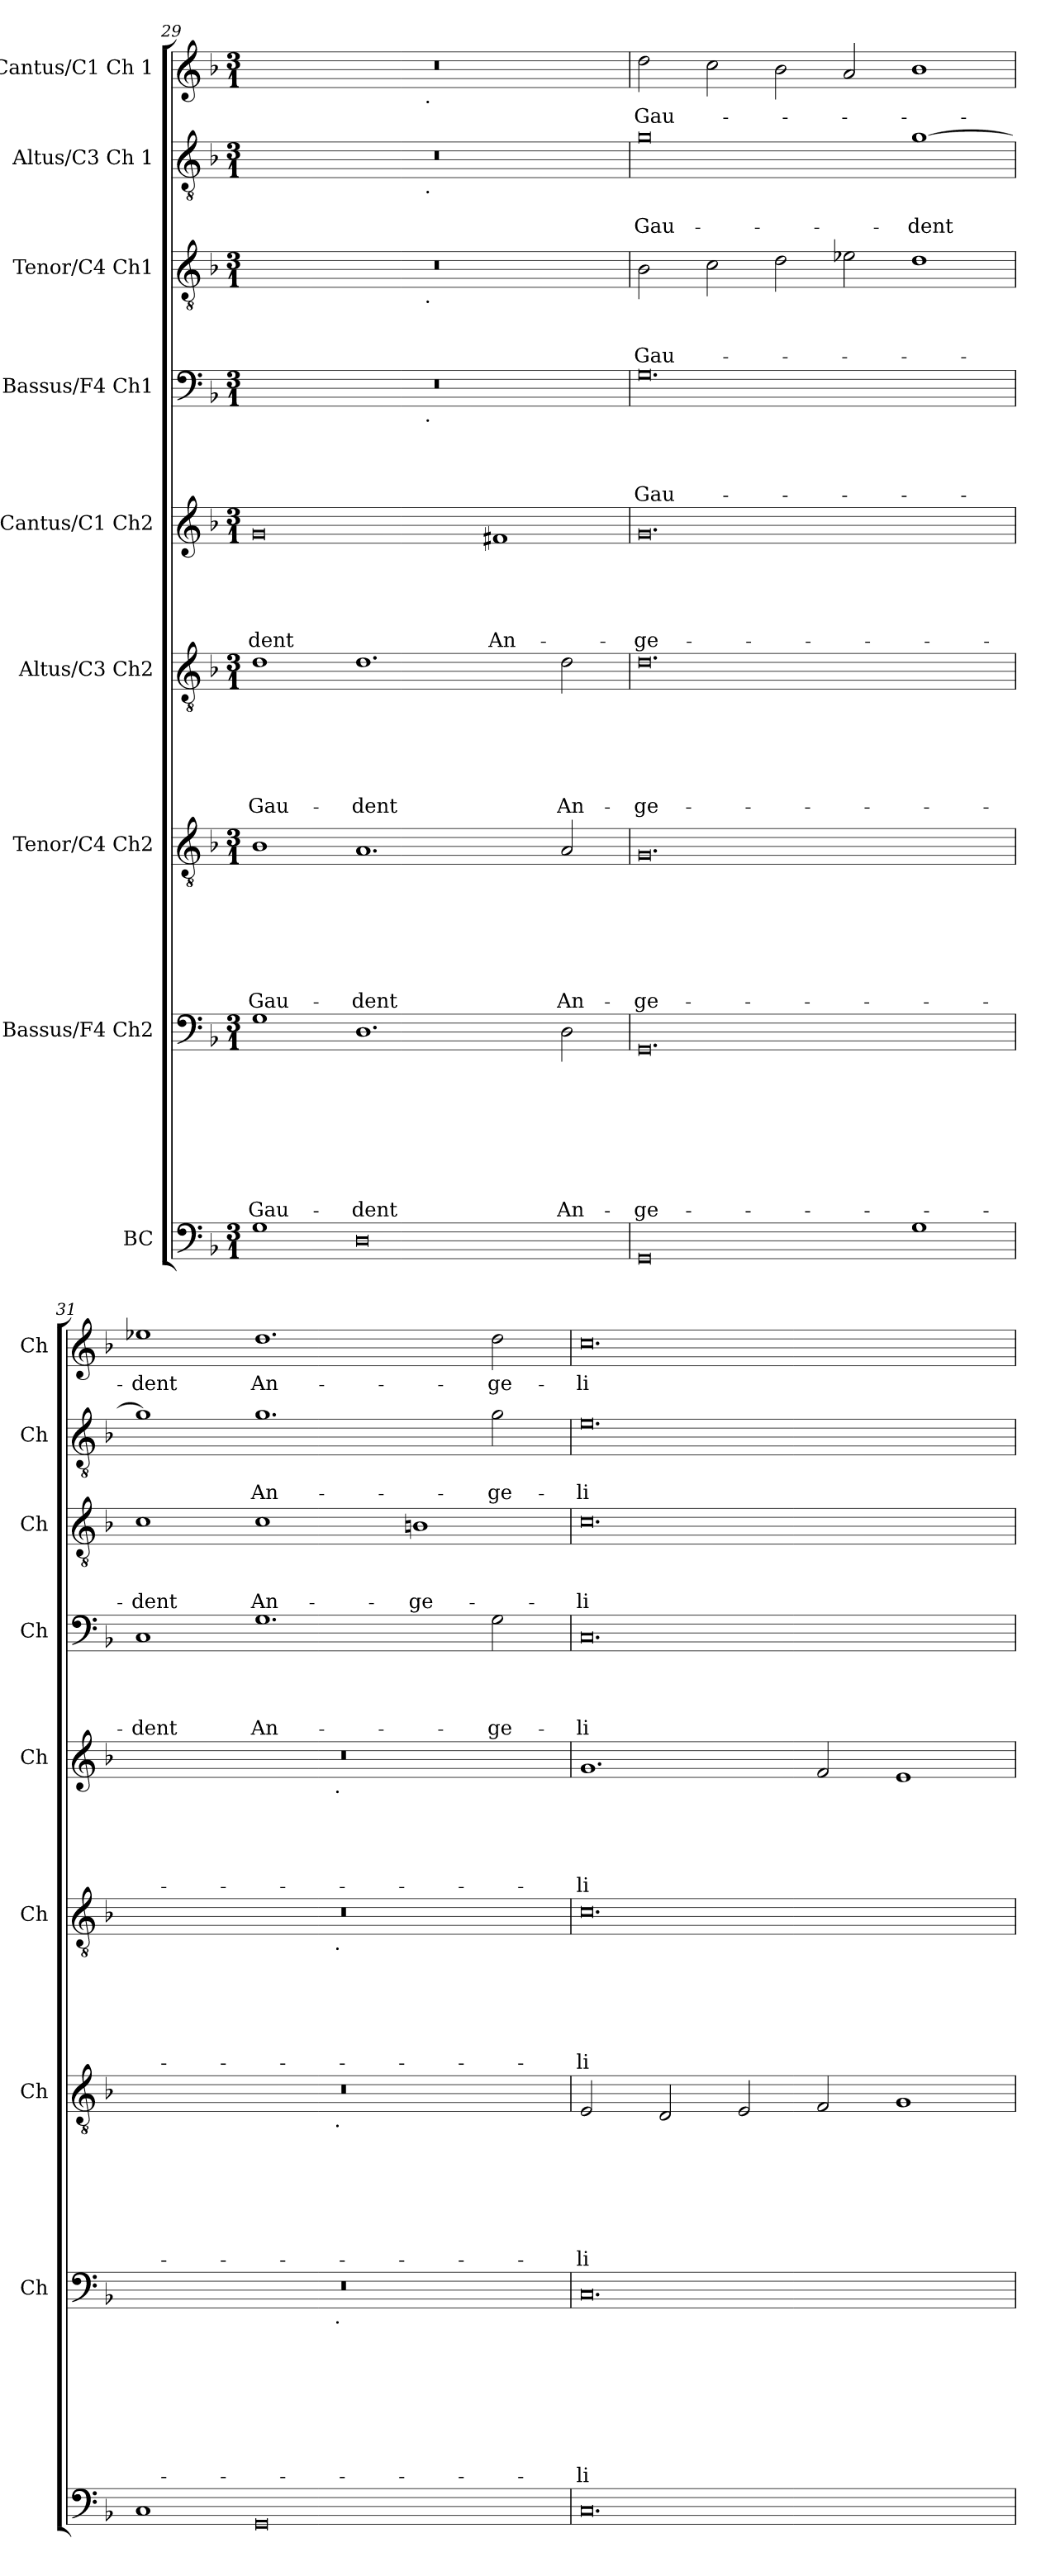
**kern	**kern	**text	**text	**text	**text	**text	**text	**text	**text	**kern	**text	**text	**text	**text	**text	**text	**text	**kern	**text	**text	**text	**text	**text	**text	**kern	**text	**text	**text	**text	**text	**kern	**text	**text	**text	**text	**kern	**text	**text	**text	**kern	**text	**text	**kern	**text
*part9	*part8	*part8	*part8	*part8	*part8	*part8	*part8	*part8	*part8	*part7	*part7	*part7	*part7	*part7	*part7	*part7	*part7	*part6	*part6	*part6	*part6	*part6	*part6	*part6	*part5	*part5	*part5	*part5	*part5	*part5	*part4	*part4	*part4	*part4	*part4	*part3	*part3	*part3	*part3	*part2	*part2	*part2	*part1	*part1
*staff9	*staff8	*staff8	*staff8	*staff8	*staff8	*staff8	*staff8	*staff8	*staff8	*staff7	*staff7	*staff7	*staff7	*staff7	*staff7	*staff7	*staff7	*staff6	*staff6	*staff6	*staff6	*staff6	*staff6	*staff6	*staff5	*staff5	*staff5	*staff5	*staff5	*staff5	*staff4	*staff4	*staff4	*staff4	*staff4	*staff3	*staff3	*staff3	*staff3	*staff2	*staff2	*staff2	*staff1	*staff1
*I"BC	*I"Bassus/F4 Ch2	*	*	*	*	*	*	*	*	*I"Tenor/C4 Ch2	*	*	*	*	*	*	*	*I"Altus/C3 Ch2	*	*	*	*	*	*	*I"Cantus/C1 Ch2	*	*	*	*	*	*I"Bassus/F4 Ch1	*	*	*	*	*I"Tenor/C4 Ch1	*	*	*	*I"Altus/C3 Ch 1	*	*	*I"Cantus/C1 Ch 1	*
*	*I'Ch	*	*	*	*	*	*	*	*	*I'Ch	*	*	*	*	*	*	*	*I'Ch	*	*	*	*	*	*	*I'Ch	*	*	*	*	*	*I'Ch	*	*	*	*	*I'Ch	*	*	*	*I'Ch	*	*	*I'Ch	*
!!LO:PB:g=z
*clefF4	*clefF4	*	*	*	*	*	*	*	*	*clefGv2	*	*	*	*	*	*	*	*clefGv2	*	*	*	*	*	*	*clefG2	*	*	*	*	*	*clefF4	*	*	*	*	*clefGv2	*	*	*	*clefGv2	*	*	*clefG2	*
*k[b-]	*k[b-]	*	*	*	*	*	*	*	*	*k[b-]	*	*	*	*	*	*	*	*k[b-]	*	*	*	*	*	*	*k[b-]	*	*	*	*	*	*k[b-]	*	*	*	*	*k[b-]	*	*	*	*k[b-]	*	*	*k[b-]	*
*F:	*F:	*	*	*	*	*	*	*	*	*F:	*	*	*	*	*	*	*	*F:	*	*	*	*	*	*	*F:	*	*	*	*	*	*F:	*	*	*	*	*F:	*	*	*	*F:	*	*	*F:	*
*M3/1	*M3/1	*	*	*	*	*	*	*	*	*M3/1	*	*	*	*	*	*	*	*M3/1	*	*	*	*	*	*	*M3/1	*	*	*	*	*	*M3/1	*	*	*	*	*M3/1	*	*	*	*M3/1	*	*	*M3/1	*
=29	=29	=29	=29	=29	=29	=29	=29	=29	=29	=29	=29	=29	=29	=29	=29	=29	=29	=29	=29	=29	=29	=29	=29	=29	=29	=29	=29	=29	=29	=29	=29	=29	=29	=29	=29	=29	=29	=29	=29	=29	=29	=29	=29	=29
!	!	!	!	!	!	!	!	!	!LO:LY:b	!	!	!	!	!	!	!	!LO:LY:b	!	!	!	!	!	!	!LO:LY:b	!	!	!	!	!	!LO:LY:b	!	!	!	!	!	!	!	!	!	!	!	!	!	!
*	*	*	*	*	*	*	*	*	*	*	*	*	*	*	*	*	*	*	*	*	*	*	*	*	*	*	*	*	*	*	*^	*	*	*	*	*^	*	*	*	*^	*	*	*^	*
1G	1G	.	.	.	.	.	.	.	Gau-	1B-	.	.	.	.	.	.	Gau-	1d	.	.	.	.	.	Gau-	0g	.	.	.	.	-dent	0.r	1.ryy	.	.	.	.	0.r	1.ryy	.	.	.	0.r	1.ryy	.	.	0.r	1.ryy	.
!	!	!	!	!	!	!	!	!	!LO:LY:b	!	!	!	!	!	!	!	!LO:LY:b	!	!	!	!	!	!	!LO:LY:b	!	!	!	!	!	!	!	!	!	!	!	!	!	!	!	!	!	!	!	!	!	!	!	!
0D	1.D	.	.	.	.	.	.	.	-dent	1.A	.	.	.	.	.	.	-dent	1.d	.	.	.	.	.	-dent	.	.	.	.	.	.	.	.	.	.	.	.	.	.	.	.	.	.	.	.	.	.	.	.
!	!	!	!	!	!	!	!	!	!	!	!	!	!	!	!	!	!	!	!	!	!	!	!	!	!	!	!	!	!	!	!	!	!	!	!	!	!	!	!	!	!	!	!	!	!	!	!LO:TX:b:t=.	!
!	!	!	!	!	!	!	!	!	!	!	!	!	!	!	!	!	!	!	!	!	!	!	!	!	!	!	!	!	!	!	!	!	!	!	!	!	!	!	!	!	!	!	!LO:TX:b:t=.	!	!	!	!	!
!	!	!	!	!	!	!	!	!	!	!	!	!	!	!	!	!	!	!	!	!	!	!	!	!	!	!	!	!	!	!	!	!	!	!	!	!	!	!LO:TX:b:t=.	!	!	!	!	!	!	!	!	!	!
!	!	!	!	!	!	!	!	!	!	!	!	!	!	!	!	!	!	!	!	!	!	!	!	!	!	!	!	!	!	!	!	!LO:TX:b:t=.	!	!	!	!	!	!	!	!	!	!	!	!	!	!	!	!
.	.	.	.	.	.	.	.	.	.	.	.	.	.	.	.	.	.	.	.	.	.	.	.	.	.	.	.	.	.	.	.	1.ryy	.	.	.	.	.	1.ryy	.	.	.	.	1.ryy	.	.	.	1.ryy	.
!	!	!	!	!	!	!	!	!	!	!	!	!	!	!	!	!	!	!	!	!	!	!	!	!	!	!	!	!	!	!LO:LY:b	!	!	!	!	!	!	!	!	!	!	!	!	!	!	!	!	!	!
.	.	.	.	.	.	.	.	.	.	.	.	.	.	.	.	.	.	.	.	.	.	.	.	.	1f#X	.	.	.	.	An-	.	.	.	.	.	.	.	.	.	.	.	.	.	.	.	.	.	.
!	!	!	!	!	!	!	!	!	!LO:LY:b	!	!	!	!	!	!	!	!LO:LY:b	!	!	!	!	!	!	!LO:LY:b	!	!	!	!	!	!	!	!	!	!	!	!	!	!	!	!	!	!	!	!	!	!	!	!
.	2D\	.	.	.	.	.	.	.	An-	2A/	.	.	.	.	.	.	An-	2d\	.	.	.	.	.	An-	.	.	.	.	.	.	.	.	.	.	.	.	.	.	.	.	.	.	.	.	.	.	.	.
=30	=30	=30	=30	=30	=30	=30	=30	=30	=30	=30	=30	=30	=30	=30	=30	=30	=30	=30	=30	=30	=30	=30	=30	=30	=30	=30	=30	=30	=30	=30	=30	=30	=30	=30	=30	=30	=30	=30	=30	=30	=30	=30	=30	=30	=30	=30	=30	=30
!	!	!	!	!	!	!	!	!	!LO:LY:b:rj	!	!	!	!	!	!	!	!LO:LY:b:rj	!	!	!	!	!	!	!LO:LY:b:rj	!	!	!	!	!	!LO:LY:b:rj	!	!	!	!	!	!LO:LY:b	!	!	!	!	!LO:LY:b	!	!	!	!LO:LY:b	!	!	!LO:LY:b
*	*	*	*	*	*	*	*	*	*	*	*	*	*	*	*	*	*	*	*	*	*	*	*	*	*	*	*	*	*	*	*v	*v	*	*	*	*	*	*	*	*	*	*v	*v	*	*	*v	*v	*
*	*	*	*	*	*	*	*	*	*	*	*	*	*	*	*	*	*	*	*	*	*	*	*	*	*	*	*	*	*	*	*	*	*	*	*	*v	*v	*	*	*	*	*	*	*	*
0GG	0.GG	.	.	.	.	.	.	.	-ge-	0.G	.	.	.	.	.	.	-ge-	0.d	.	.	.	.	.	-ge-	0.g	.	.	.	.	-ge-	0.G	.	.	.	Gau-	2B-\	.	.	Gau-	0g	.	Gau-	2dd\	Gau-
.	.	.	.	.	.	.	.	.	.	.	.	.	.	.	.	.	.	.	.	.	.	.	.	.	.	.	.	.	.	.	.	.	.	.	.	2c\	.	.	.	.	.	.	2cc\	.
.	.	.	.	.	.	.	.	.	.	.	.	.	.	.	.	.	.	.	.	.	.	.	.	.	.	.	.	.	.	.	.	.	.	.	.	2d\	.	.	.	.	.	.	2b-\	.
.	.	.	.	.	.	.	.	.	.	.	.	.	.	.	.	.	.	.	.	.	.	.	.	.	.	.	.	.	.	.	.	.	.	.	.	2e-X\	.	.	.	.	.	.	2a/	.
!	!	!	!	!	!	!	!	!	!	!	!	!	!	!	!	!	!	!	!	!	!	!	!	!	!	!	!	!	!	!	!	!	!	!	!	!	!	!	!	!	!	!LO:LY:b	!	!
1G	.	.	.	.	.	.	.	.	.	.	.	.	.	.	.	.	.	.	.	.	.	.	.	.	.	.	.	.	.	.	.	.	.	.	.	1d	.	.	.	[>1g	.	-dent	1b-	.
=31	=31	=31	=31	=31	=31	=31	=31	=31	=31	=31	=31	=31	=31	=31	=31	=31	=31	=31	=31	=31	=31	=31	=31	=31	=31	=31	=31	=31	=31	=31	=31	=31	=31	=31	=31	=31	=31	=31	=31	=31	=31	=31	=31	=31
!	!	!	!	!	!	!	!	!	!	!	!	!	!	!	!	!	!	!	!	!	!	!	!	!	!	!	!	!	!	!	!	!	!	!	!LO:LY:b	!	!	!	!LO:LY:b	!	!	!	!	!LO:LY:b
*	*^	*	*	*	*	*	*	*	*	*^	*	*	*	*	*	*	*	*^	*	*	*	*	*	*	*^	*	*	*	*	*	*	*	*	*	*	*	*	*	*	*	*	*	*	*
1C	0.r	1.ryy	.	.	.	.	.	.	.	.	0.r	1.ryy	.	.	.	.	.	.	.	0.r	1.ryy	.	.	.	.	.	.	0.r	1.ryy	.	.	.	.	.	1C	.	.	.	-dent	1c	.	.	-dent	1g]	.	.	1ee-X	-dent
!	!	!	!	!	!	!	!	!	!	!	!	!	!	!	!	!	!	!	!	!	!	!	!	!	!	!	!	!	!	!	!	!	!	!	!	!	!	!	!LO:LY:b	!	!	!	!LO:LY:b	!	!	!LO:LY:b	!	!LO:LY:b
0GG	.	.	.	.	.	.	.	.	.	.	.	.	.	.	.	.	.	.	.	.	.	.	.	.	.	.	.	.	.	.	.	.	.	.	1.G	.	.	.	An-	1c	.	.	An-	1.g	.	An-	1.dd	An-
!	!	!	!	!	!	!	!	!	!	!	!	!	!	!	!	!	!	!	!	!	!	!	!	!	!	!	!	!	!LO:TX:b:t=.	!	!	!	!	!	!	!	!	!	!	!	!	!	!	!	!	!	!	!
!	!	!	!	!	!	!	!	!	!	!	!	!	!	!	!	!	!	!	!	!	!LO:TX:b:t=.	!	!	!	!	!	!	!	!	!	!	!	!	!	!	!	!	!	!	!	!	!	!	!	!	!	!	!
!	!	!	!	!	!	!	!	!	!	!	!	!LO:TX:b:t=.	!	!	!	!	!	!	!	!	!	!	!	!	!	!	!	!	!	!	!	!	!	!	!	!	!	!	!	!	!	!	!	!	!	!	!	!
!	!	!LO:TX:b:t=.	!	!	!	!	!	!	!	!	!	!	!	!	!	!	!	!	!	!	!	!	!	!	!	!	!	!	!	!	!	!	!	!	!	!	!	!	!	!	!	!	!	!	!	!	!	!
.	.	1.ryy	.	.	.	.	.	.	.	.	.	1.ryy	.	.	.	.	.	.	.	.	1.ryy	.	.	.	.	.	.	.	1.ryy	.	.	.	.	.	.	.	.	.	.	.	.	.	.	.	.	.	.	.
!	!	!	!	!	!	!	!	!	!	!	!	!	!	!	!	!	!	!	!	!	!	!	!	!	!	!	!	!	!	!	!	!	!	!	!	!	!	!	!	!	!	!	!LO:LY:b	!	!	!	!	!
.	.	.	.	.	.	.	.	.	.	.	.	.	.	.	.	.	.	.	.	.	.	.	.	.	.	.	.	.	.	.	.	.	.	.	.	.	.	.	.	1Bn	.	.	-ge-	.	.	.	.	.
!	!	!	!	!	!	!	!	!	!	!	!	!	!	!	!	!	!	!	!	!	!	!	!	!	!	!	!	!	!	!	!	!	!	!	!	!	!	!	!LO:LY:b	!	!	!	!	!	!	!LO:LY:b	!	!LO:LY:b
.	.	.	.	.	.	.	.	.	.	.	.	.	.	.	.	.	.	.	.	.	.	.	.	.	.	.	.	.	.	.	.	.	.	.	2G\	.	.	.	-ge-	.	.	.	.	2g\	.	-ge-	2dd\	-ge-
=32	=32	=32	=32	=32	=32	=32	=32	=32	=32	=32	=32	=32	=32	=32	=32	=32	=32	=32	=32	=32	=32	=32	=32	=32	=32	=32	=32	=32	=32	=32	=32	=32	=32	=32	=32	=32	=32	=32	=32	=32	=32	=32	=32	=32	=32	=32	=32	=32
!	!	!	!	!	!	!	!	!	!	!LO:LY:b	!	!	!	!	!	!	!	!	!LO:LY:b	!	!	!	!	!	!	!	!LO:LY:b	!	!	!	!	!	!	!LO:LY:b	!	!	!	!	!LO:LY:b:rj	!	!	!	!LO:LY:b:rj	!	!	!LO:LY:b:rj	!	!LO:LY:b:rj
*	*v	*v	*	*	*	*	*	*	*	*	*	*	*	*	*	*	*	*	*	*v	*v	*	*	*	*	*	*	*v	*v	*	*	*	*	*	*	*	*	*	*	*	*	*	*	*	*	*	*	*
*	*	*	*	*	*	*	*	*	*	*v	*v	*	*	*	*	*	*	*	*	*	*	*	*	*	*	*	*	*	*	*	*	*	*	*	*	*	*	*	*	*	*	*	*	*	*
0.C	0.C	.	.	.	.	.	.	.	-li	2E/	.	.	.	.	.	.	-li	0.c	.	.	.	.	.	-li	1.g	.	.	.	.	-li	0.C	.	.	.	-li	0.c	.	.	-li	0.e	.	-li	0.cc	-li
.	.	.	.	.	.	.	.	.	.	2D/	.	.	.	.	.	.	.	.	.	.	.	.	.	.	.	.	.	.	.	.	.	.	.	.	.	.	.	.	.	.	.	.	.	.
.	.	.	.	.	.	.	.	.	.	2E/	.	.	.	.	.	.	.	.	.	.	.	.	.	.	.	.	.	.	.	.	.	.	.	.	.	.	.	.	.	.	.	.	.	.
.	.	.	.	.	.	.	.	.	.	2F/	.	.	.	.	.	.	.	.	.	.	.	.	.	.	2f/	.	.	.	.	.	.	.	.	.	.	.	.	.	.	.	.	.	.	.
.	.	.	.	.	.	.	.	.	.	1G	.	.	.	.	.	.	.	.	.	.	.	.	.	.	1e	.	.	.	.	.	.	.	.	.	.	.	.	.	.	.	.	.	.	.
=	=	=	=	=	=	=	=	=	=	=	=	=	=	=	=	=	=	=	=	=	=	=	=	=	=	=	=	=	=	=	=	=	=	=	=	=	=	=	=	=	=	=	=	=
*-	*-	*-	*-	*-	*-	*-	*-	*-	*-	*-	*-	*-	*-	*-	*-	*-	*-	*-	*-	*-	*-	*-	*-	*-	*-	*-	*-	*-	*-	*-	*-	*-	*-	*-	*-	*-	*-	*-	*-	*-	*-	*-	*-	*-
